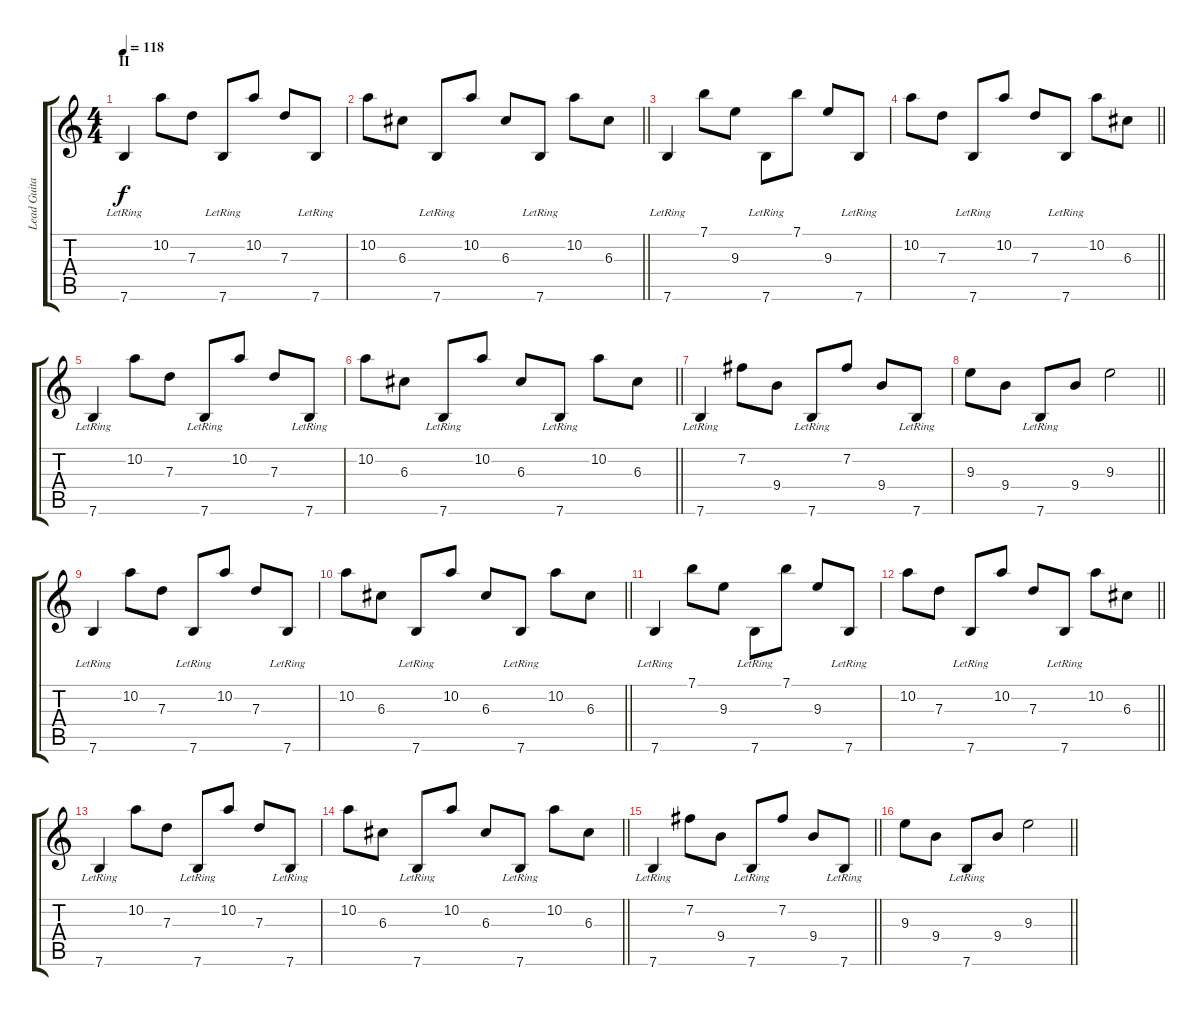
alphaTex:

\track ("Lead Guitar 1" "Lead Guita") {instrument electricguitarclean}
\staff {score tabs}
\tuning (E4 B3 G3 D3 A2 E2) {hide}
\ts (4 4)
\section ("" "II")
\tempo 118
\clef g2
\ks c
7.6{lr}.4{dy f} 10.2.8 7.3.8 7.6{lr}.8 10.2.8 7.3.8 7.6{lr}.8 |
\barLineRight lightlight
10.2.8 6.3.8 7.6{lr}.8 10.2.8 6.3.8 7.6{lr}.8 10.2.8 6.3.8 |
7.6{lr}.4 7.1.8 9.3.8 7.6{lr}.8 7.1.8 9.3.8 7.6{lr}.8 |
\barLineRight lightlight
10.2.8 7.3.8 7.6{lr}.8 10.2.8 7.3.8 7.6{lr}.8 10.2.8 6.3.8 |
7.6{lr}.4 10.2.8 7.3.8 7.6{lr}.8 10.2.8 7.3.8 7.6{lr}.8 |
\barLineRight lightlight
10.2.8 6.3.8 7.6{lr}.8 10.2.8 6.3.8 7.6{lr}.8 10.2.8 6.3.8 |
7.6{lr}.4 7.2.8 9.4.8 7.6{lr}.8 7.2.8 9.4.8 7.6{lr}.8 |
\barLineRight lightlight
9.3.8 9.4.8 7.6{lr}.8 9.4.8 9.3.2 |
7.6{lr}.4 10.2.8 7.3.8 7.6{lr}.8 10.2.8 7.3.8 7.6{lr}.8 |
\barLineRight lightlight
10.2.8 6.3.8 7.6{lr}.8 10.2.8 6.3.8 7.6{lr}.8 10.2.8 6.3.8 |
7.6{lr}.4 7.1.8 9.3.8 7.6{lr}.8 7.1.8 9.3.8 7.6{lr}.8 |
\barLineRight lightlight
10.2.8 7.3.8 7.6{lr}.8 10.2.8 7.3.8 7.6{lr}.8 10.2.8 6.3.8 |
7.6{lr}.4 10.2.8 7.3.8 7.6{lr}.8 10.2.8 7.3.8 7.6{lr}.8 |
\barLineRight lightlight
10.2.8 6.3.8 7.6{lr}.8 10.2.8 6.3.8 7.6{lr}.8 10.2.8 6.3.8 |
\barLineRight lightlight
7.6{lr}.4 7.2.8 9.4.8 7.6{lr}.8 7.2.8 9.4.8 7.6{lr}.8 |
\barLineRight lightlight
9.3.8 9.4.8 7.6{lr}.8 9.4.8 9.3.2
